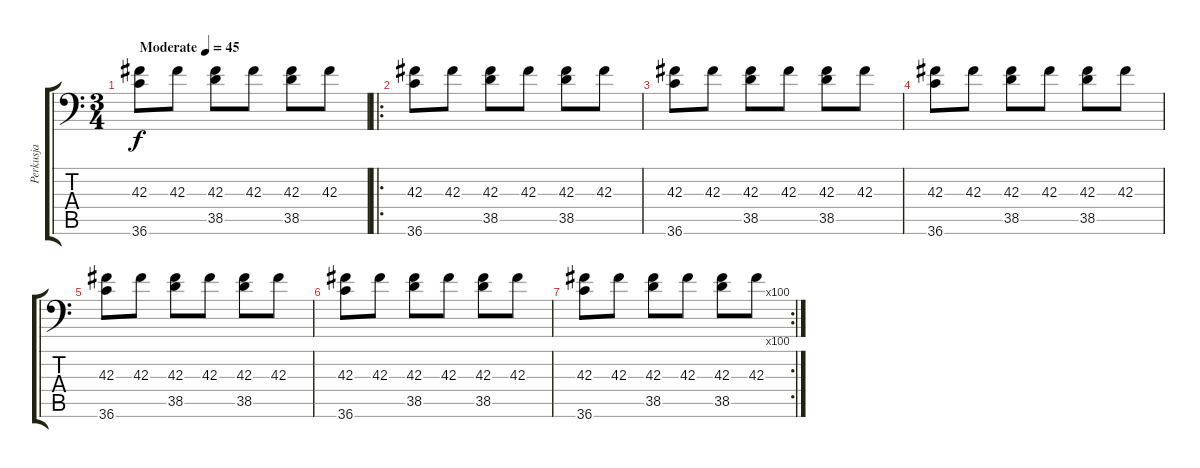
\track ("Perkusja" "Perkusja") {instrument acousticgrandpiano}
\staff {score tabs}
\tuning (C-1 C-1 C-1 C-1 C-1 C-1) {hide}
\ts (3 4)
\tempo (45 "Moderate")
\clef f4
\ks c
(42.3 36.6).8{dy f instrument acousticgrandpiano} 42.3.8 (42.3 38.5).8 42.3.8 (42.3 38.5).8 42.3.8 |
\ro
(42.3 36.6).8 42.3.8 (42.3 38.5).8 42.3.8 (42.3 38.5).8 42.3.8 |
(42.3 36.6).8 42.3.8 (42.3 38.5).8 42.3.8 (42.3 38.5).8 42.3.8 |
(42.3 36.6).8 42.3.8 (42.3 38.5).8 42.3.8 (42.3 38.5).8 42.3.8 |
(42.3 36.6).8 42.3.8 (42.3 38.5).8 42.3.8 (42.3 38.5).8 42.3.8 |
(42.3 36.6).8 42.3.8 (42.3 38.5).8 42.3.8 (42.3 38.5).8 42.3.8 |
\rc 100
(42.3 36.6).8 42.3.8 (42.3 38.5).8 42.3.8 (42.3 38.5).8 42.3.8
